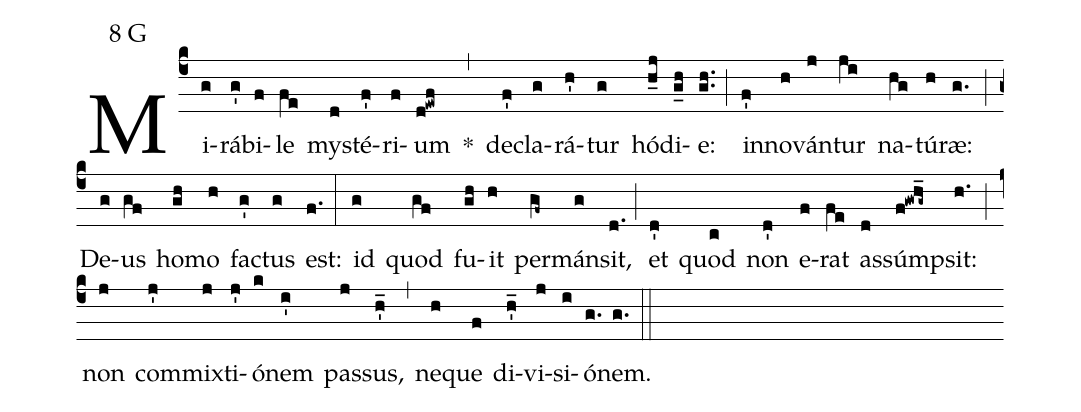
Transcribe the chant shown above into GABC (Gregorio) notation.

mode:8 G;
%%
(c4) Mi(g)rá(g')bi(f)le(fe) my(d)sté(f')ri(f)um(d!ewf) *(,) de(f')cla(g)rá(h')tur(g) hó(h_j)di(g_h)e:(gh..) (;) in(f')no(h)ván(j)tur(ji) na(hg)tú(h)ræ:(g.) (;) De(g)us(gf) ho(gh)mo(h) fa(g')ctus(g) est:(f.) (:) id(g) quod(gf) fu(gh)it(h) per(gf~)mán(g)sit,(d.) (;) et(d') quod(c) non(d') e(f)rat(fe) as(d)súm(f!gwh_g~)psit:(h.) (;) non(j) com(j')mix(j)ti(j')ó(k)nem(i') pas(j)sus,(h'_) (,) ne(h)que(f) di(h'_)vi(j)si(i)ó(g.)nem.(g.) (::)
